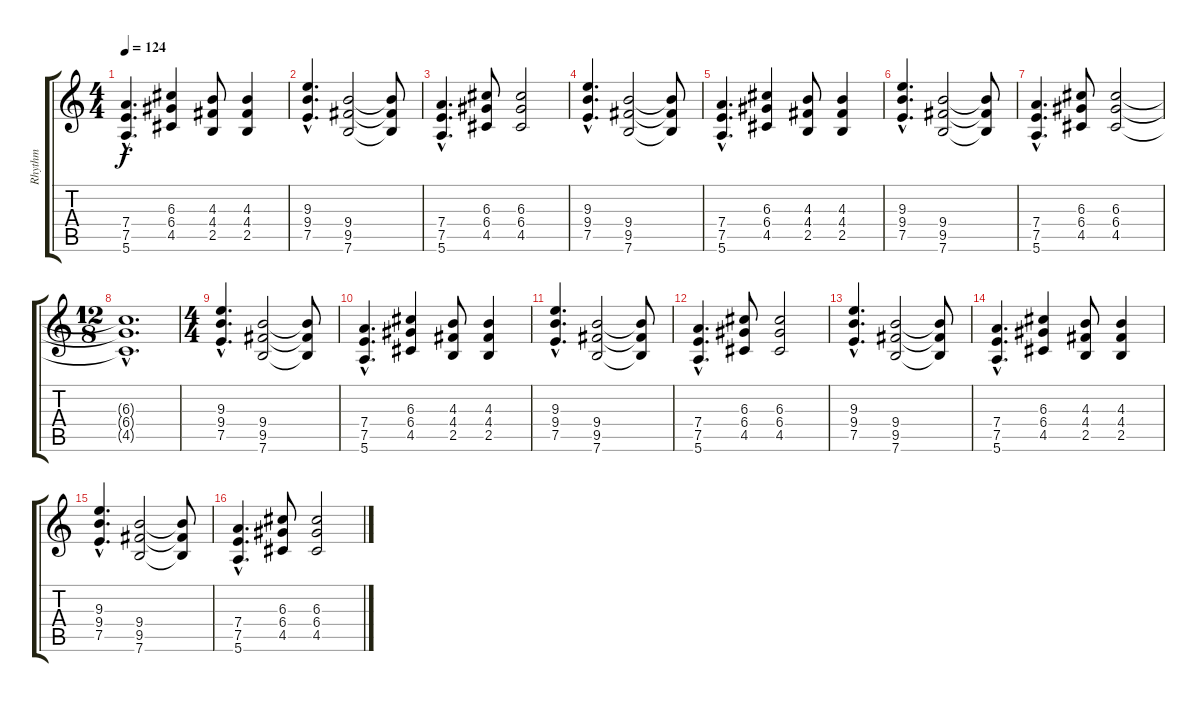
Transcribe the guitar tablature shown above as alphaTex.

\track ("Rhythm" "Rhythm") {instrument distortionguitar}
\staff {score tabs}
\tuning (E4 B3 G3 D3 A2 E2) {hide}
\ts (4 4)
\tempo 124
\clef g2
\ks c
(7.4{hac} 7.5{hac} 5.6{hac}).4{d dy f} (6.3 6.4 4.5).4 (4.3 4.4 2.5).8 (4.3 4.4 2.5).4 |
(9.3{hac} 9.4{hac} 7.5{hac}).4{d} (9.4 9.5 7.6).2 (9.4{t} 9.5{t} 7.6{t}).8 |
(7.4{hac} 7.5{hac} 5.6{hac}).4{d} (6.3 6.4 4.5).8 (6.3 6.4 4.5).2 |
(9.3{hac} 9.4{hac} 7.5{hac}).4{d} (9.4 9.5 7.6).2 (9.4{t} 9.5{t} 7.6{t}).8 |
(7.4{hac} 7.5{hac} 5.6{hac}).4{d} (6.3 6.4 4.5).4 (4.3 4.4 2.5).8 (4.3 4.4 2.5).4 |
(9.3{hac} 9.4{hac} 7.5{hac}).4{d} (9.4 9.5 7.6).2 (9.4{t} 9.5{t} 7.6{t}).8 |
(7.4{hac} 7.5{hac} 5.6{hac}).4{d} (6.3 6.4 4.5).8 (6.3 6.4 4.5).2 |
\ts (12 8)
(6.3{hac t} 6.4{hac t} 4.5{hac t}).1{d} |
\ts (4 4)
(9.3{hac} 9.4{hac} 7.5{hac}).4{d} (9.4 9.5 7.6).2 (9.4{t} 9.5{t} 7.6{t}).8 |
(7.4{hac} 7.5{hac} 5.6{hac}).4{d} (6.3 6.4 4.5).4 (4.3 4.4 2.5).8 (4.3 4.4 2.5).4 |
(9.3{hac} 9.4{hac} 7.5{hac}).4{d} (9.4 9.5 7.6).2 (9.4{t} 9.5{t} 7.6{t}).8 |
(7.4{hac} 7.5{hac} 5.6{hac}).4{d} (6.3 6.4 4.5).8 (6.3 6.4 4.5).2 |
(9.3{hac} 9.4{hac} 7.5{hac}).4{d} (9.4 9.5 7.6).2 (9.4{t} 9.5{t} 7.6{t}).8 |
(7.4{hac} 7.5{hac} 5.6{hac}).4{d} (6.3 6.4 4.5).4 (4.3 4.4 2.5).8 (4.3 4.4 2.5).4 |
(9.3{hac} 9.4{hac} 7.5{hac}).4{d} (9.4 9.5 7.6).2 (9.4{t} 9.5{t} 7.6{t}).8 |
(7.4{hac} 7.5{hac} 5.6{hac}).4{d} (6.3 6.4 4.5).8 (6.3 6.4 4.5).2{volume 5}
